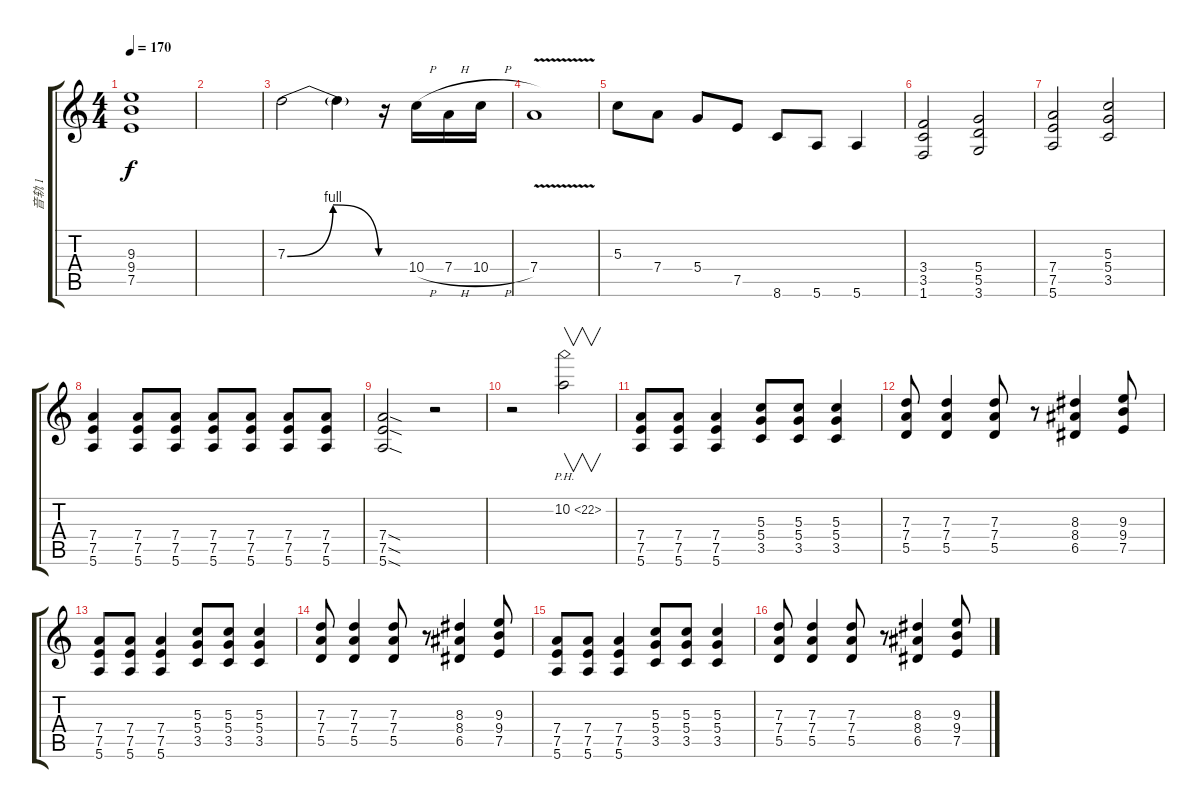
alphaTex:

\track ("音轨 1" "音轨 1") {instrument distortionguitar}
\staff {score tabs}
\tuning (E4 B3 G3 D3 A2 E2) {hide}
\ts (4 4)
\tempo 170
\clef g2
\ks c
(9.3{t} 9.4{t} 7.5{t}).1{dy f} |
|
7.3{be (bendrelease 0 0 15 4 45 4 60 0)}.2 7.3{t}.4 r.16 10.4{h}.16 7.4{h}.16 10.4{h}.16 |
7.4{v}.1 |
5.3.8 7.4.8 5.4.8 7.5.8 8.6.8 5.6.8 5.6.4 |
(3.4 3.5 1.6).2 (5.4 5.5 3.6).2 |
(7.4 7.5 5.6).2 (5.3 5.4 3.5).2 |
(7.4 7.5 5.6).4 (7.4 7.5 5.6).8 (7.4 7.5 5.6).8 (7.4 7.5 5.6).8 (7.4 7.5 5.6).8 (7.4 7.5 5.6).8 (7.4 7.5 5.6).8 |
(7.4{sod} 7.5{sod} 5.6{sod}).2 r.2 |
r.2 10.2{ph 12}.2{v} |
(7.4 7.5 5.6).8 (7.4 7.5 5.6).8 (7.4 7.5 5.6).4 (5.3 5.4 3.5).8 (5.3 5.4 3.5).8 (5.3 5.4 3.5).4 |
(7.3 7.4 5.5).8 (7.3 7.4 5.5).4 (7.3 7.4 5.5).8 r.8 (8.3 8.4 6.5).4 (9.3 9.4 7.5).8 |
(7.4 7.5 5.6).8 (7.4 7.5 5.6).8 (7.4 7.5 5.6).4 (5.3 5.4 3.5).8 (5.3 5.4 3.5).8 (5.3 5.4 3.5).4 |
(7.3 7.4 5.5).8 (7.3 7.4 5.5).4 (7.3 7.4 5.5).8 r.8 (8.3 8.4 6.5).4 (9.3 9.4 7.5).8 |
(7.4 7.5 5.6).8 (7.4 7.5 5.6).8 (7.4 7.5 5.6).4 (5.3 5.4 3.5).8 (5.3 5.4 3.5).8 (5.3 5.4 3.5).4 |
(7.3 7.4 5.5).8 (7.3 7.4 5.5).4 (7.3 7.4 5.5).8 r.8 (8.3 8.4 6.5).4 (9.3 9.4 7.5).8
